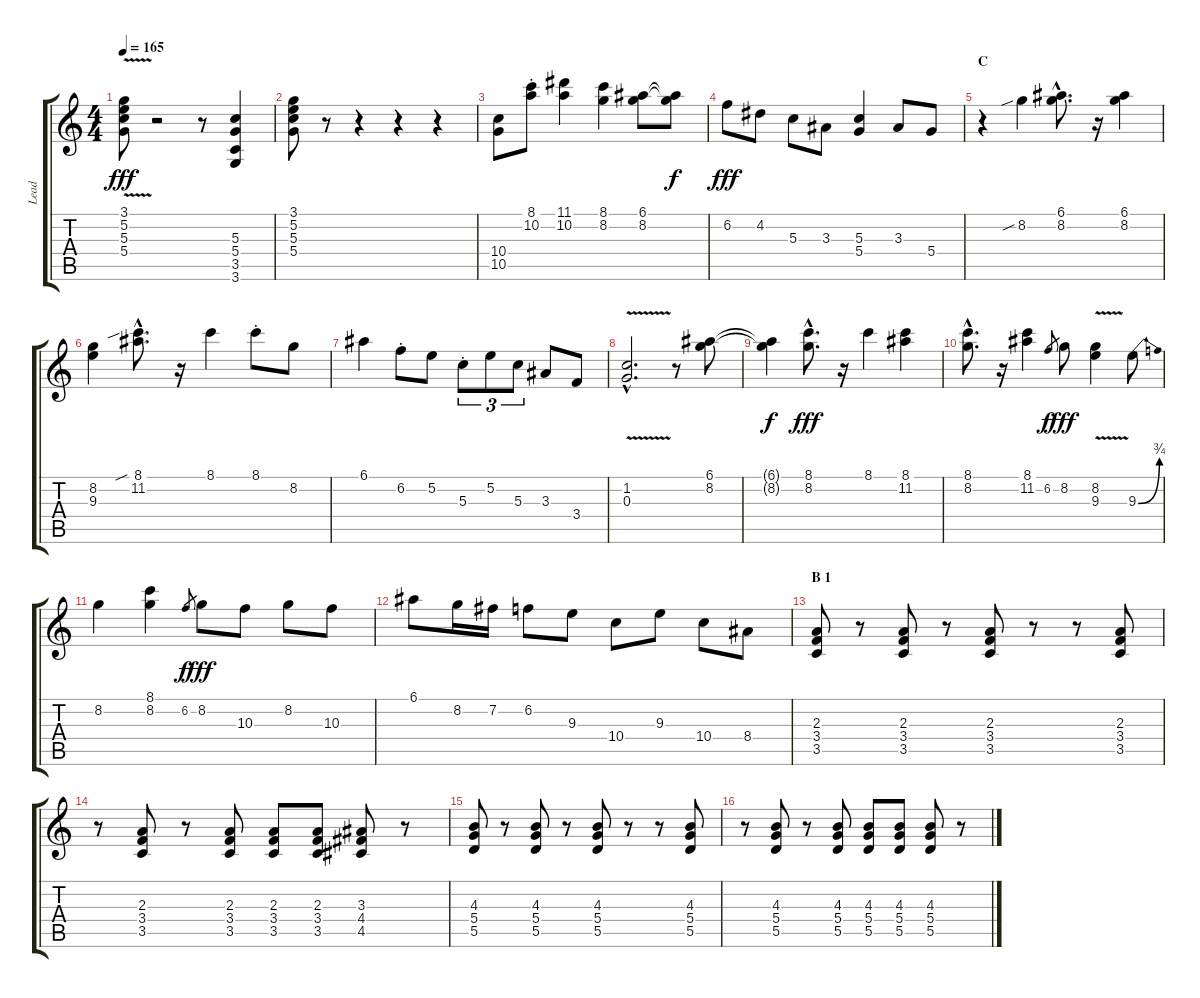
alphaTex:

\track ("Lead" "Lead") {instrument acousticguitarnylon}
\staff {score tabs}
\tuning (E4 B3 G3 D3 A2 E2) {hide}
\ts (4 4)
\tempo 165
\clef g2
\ks c
(3.1{v} 5.2{v} 5.3{v} 5.4).8{dy fff} r.2 r.8 (5.3 5.4 3.5 3.6).4 |
(3.1 5.2 5.3 5.4).8 r.8 r.4 r.4 r.4 |
(10.4 10.5).8 (8.1{st} 10.2{st}).8{instrument electricguitarjazz} (11.1 10.2).4 (8.1 8.2).4 (6.1 8.2).8 (6.1{t} 8.2{t}).8{dy f} |
6.2.8{dy fff} 4.2.8 5.3.8 3.3.8 (5.3 5.4).4 3.3.8 5.4.8 |
\section ("" "C")
r.4{instrument electricguitarjazz} 8.2{sib}.4 (6.1{hac} 8.2{hac}).8{d} r.16 (6.1 8.2).4 |
(8.2 9.3).4 (8.1{sib hac} 11.2{hac}).8{d} r.16 8.1.4 8.1{st}.8 8.2.8 |
6.1.4 6.2{st}.8 5.2.8 5.3{st}.8{tu (3 2)} 5.2.8{tu (3 2)} 5.3.8{tu (3 2)} 3.3.8 3.4.8 |
(1.2{hac} 0.3{v hac}).2{d} r.8 (6.1 8.2).8 |
(6.1{t} 8.2{t}).4{dy f} (8.1{hac} 8.2{hac}).8{d dy fff} r.16 8.1.4 (8.1 11.2).4 |
(8.1{hac} 8.2{hac}).8{d} r.16 (8.1 11.2).4 6.2.8{gr dy f} 8.2.8{dy fff} (8.2{v} 9.3).4 9.3{be (bend 0 0 60 3)}.8 |
8.2.4 (8.1 8.2).4 6.2.8{gr dy f} 8.2.8{dy fff} 10.3.8 8.2.8 10.3.8 |
6.1.8 8.2.16 7.2.16 6.2.8 9.3.8 10.4.8 9.3.8 10.4.8 8.4.8 |
\section ("" "B 1")
(2.3 3.4 3.5).8 r.8 (2.3 3.4 3.5).8 r.8 (2.3 3.4 3.5).8 r.8 r.8 (2.3 3.4 3.5).8 |
r.8 (2.3 3.4 3.5).8 r.8 (2.3 3.4 3.5).8 (2.3 3.4 3.5).8 (2.3 3.4 3.5).8 (3.3 4.4 4.5).8 r.8 |
(4.3 5.4 5.5).8 r.8 (4.3 5.4 5.5).8 r.8 (4.3 5.4 5.5).8 r.8 r.8 (4.3 5.4 5.5).8 |
r.8 (4.3 5.4 5.5).8 r.8 (4.3 5.4 5.5).8 (4.3 5.4 5.5).8 (4.3 5.4 5.5).8 (4.3 5.4 5.5).8 r.8
